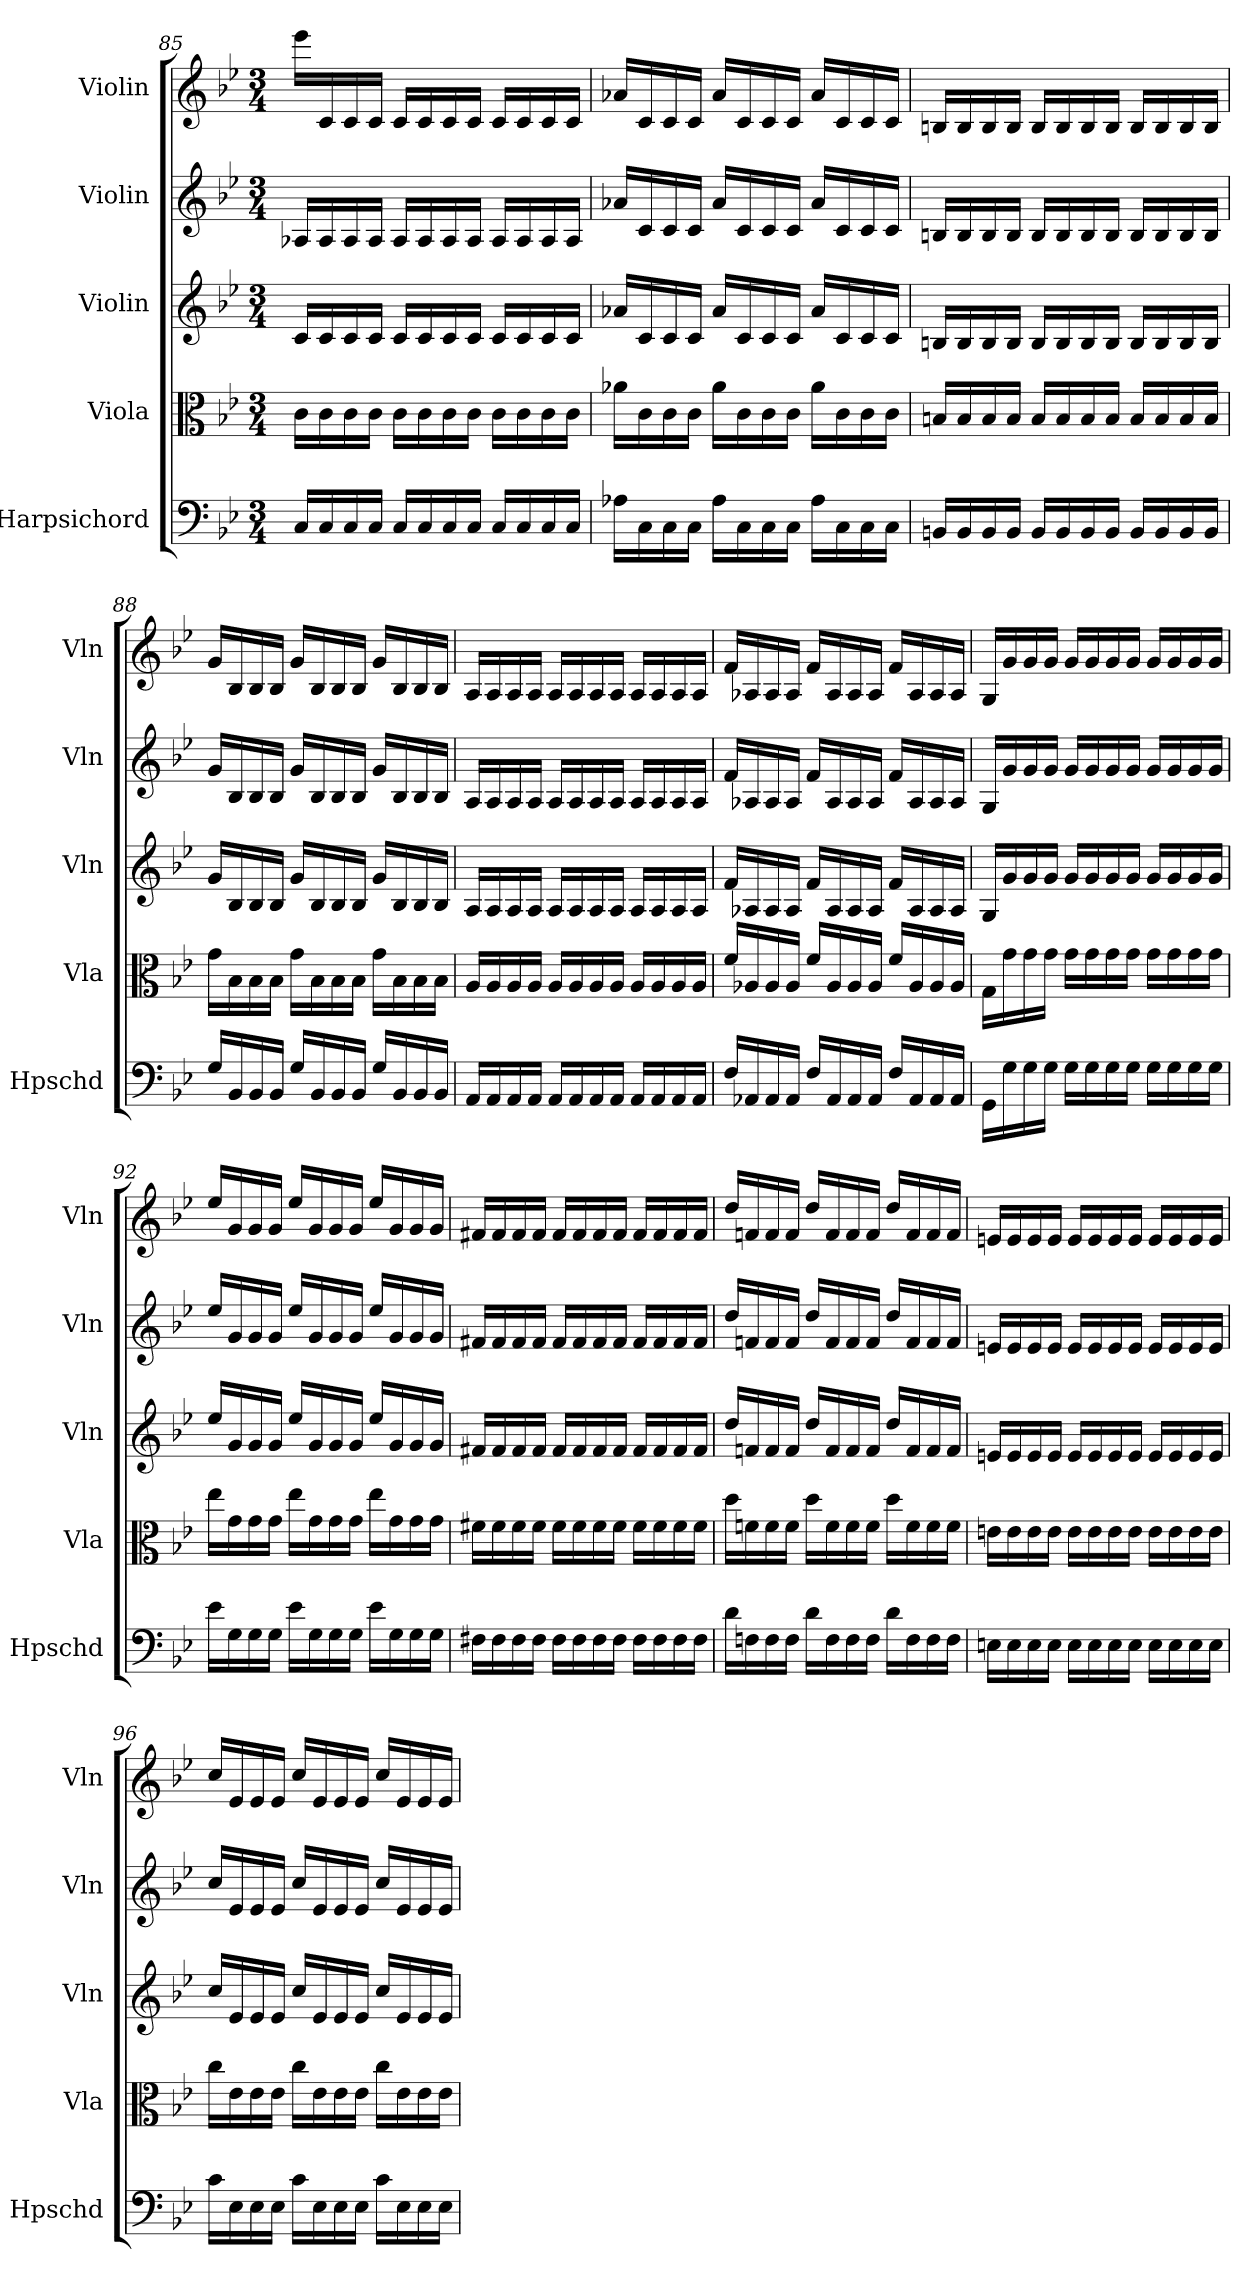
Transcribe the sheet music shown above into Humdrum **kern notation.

**kern	**kern	**kern	**kern	**kern
*part5	*part4	*part3	*part2	*part1
*staff5	*staff4	*staff3	*staff2	*staff1
*I"Harpsichord	*I"Viola	*I"Violin	*I"Violin	*I"Violin
*I'Hpschd	*I'Vla	*I'Vln	*I'Vln	*I'Vln
*clefF4	*clefC3	*clefG2	*clefG2	*clefG2
*k[b-e-]	*k[b-e-]	*k[b-e-]	*k[b-e-]	*k[b-e-]
*g:	*g:	*g:	*g:	*g:
*M3/4	*M3/4	*M3/4	*M3/4	*M3/4
=85	=85	=85	=85	=85
16C/LL	16c\LL	16c/LL	16A-X/LL	16eee-\LL
16C/	16c\	16c/	16A-/	16c/
16C/	16c\	16c/	16A-/	16c/
16C/JJ	16c\JJ	16c/JJ	16A-/JJ	16c/JJ
16C/LL	16c\LL	16c/LL	16A-/LL	16c/LL
16C/	16c\	16c/	16A-/	16c/
16C/	16c\	16c/	16A-/	16c/
16C/JJ	16c\JJ	16c/JJ	16A-/JJ	16c/JJ
16C/LL	16c\LL	16c/LL	16A-/LL	16c/LL
16C/	16c\	16c/	16A-/	16c/
16C/	16c\	16c/	16A-/	16c/
16C/JJ	16c\JJ	16c/JJ	16A-/JJ	16c/JJ
=86	=86	=86	=86	=86
16A-X\LL	16a-X\LL	16a-X/LL	16a-X/LL	16a-X/LL
16C\	16c\	16c/	16c/	16c/
16C\	16c\	16c/	16c/	16c/
16C\JJ	16c\JJ	16c/JJ	16c/JJ	16c/JJ
16A-\LL	16a-\LL	16a-/LL	16a-/LL	16a-/LL
16C\	16c\	16c/	16c/	16c/
16C\	16c\	16c/	16c/	16c/
16C\JJ	16c\JJ	16c/JJ	16c/JJ	16c/JJ
16A-\LL	16a-\LL	16a-/LL	16a-/LL	16a-/LL
16C\	16c\	16c/	16c/	16c/
16C\	16c\	16c/	16c/	16c/
16C\JJ	16c\JJ	16c/JJ	16c/JJ	16c/JJ
=87	=87	=87	=87	=87
16BBn/LL	16Bn/LL	16Bn/LL	16Bn/LL	16Bn/LL
16BB/	16B/	16B/	16B/	16B/
16BB/	16B/	16B/	16B/	16B/
16BB/JJ	16B/JJ	16B/JJ	16B/JJ	16B/JJ
16BB/LL	16B/LL	16B/LL	16B/LL	16B/LL
16BB/	16B/	16B/	16B/	16B/
16BB/	16B/	16B/	16B/	16B/
16BB/JJ	16B/JJ	16B/JJ	16B/JJ	16B/JJ
16BB/LL	16B/LL	16B/LL	16B/LL	16B/LL
16BB/	16B/	16B/	16B/	16B/
16BB/	16B/	16B/	16B/	16B/
16BB/JJ	16B/JJ	16B/JJ	16B/JJ	16B/JJ
=88	=88	=88	=88	=88
16G/LL	16g\LL	16g/LL	16g/LL	16g/LL
16BB-/	16B-\	16B-/	16B-/	16B-/
16BB-/	16B-\	16B-/	16B-/	16B-/
16BB-/JJ	16B-\JJ	16B-/JJ	16B-/JJ	16B-/JJ
16G/LL	16g\LL	16g/LL	16g/LL	16g/LL
16BB-/	16B-\	16B-/	16B-/	16B-/
16BB-/	16B-\	16B-/	16B-/	16B-/
16BB-/JJ	16B-\JJ	16B-/JJ	16B-/JJ	16B-/JJ
16G/LL	16g\LL	16g/LL	16g/LL	16g/LL
16BB-/	16B-\	16B-/	16B-/	16B-/
16BB-/	16B-\	16B-/	16B-/	16B-/
16BB-/JJ	16B-\JJ	16B-/JJ	16B-/JJ	16B-/JJ
=89	=89	=89	=89	=89
16AA/LL	16A/LL	16A/LL	16A/LL	16A/LL
16AA/	16A/	16A/	16A/	16A/
16AA/	16A/	16A/	16A/	16A/
16AA/JJ	16A/JJ	16A/JJ	16A/JJ	16A/JJ
16AA/LL	16A/LL	16A/LL	16A/LL	16A/LL
16AA/	16A/	16A/	16A/	16A/
16AA/	16A/	16A/	16A/	16A/
16AA/JJ	16A/JJ	16A/JJ	16A/JJ	16A/JJ
16AA/LL	16A/LL	16A/LL	16A/LL	16A/LL
16AA/	16A/	16A/	16A/	16A/
16AA/	16A/	16A/	16A/	16A/
16AA/JJ	16A/JJ	16A/JJ	16A/JJ	16A/JJ
=90	=90	=90	=90	=90
16F/LL	16f/LL	16f/LL	16f/LL	16f/LL
16AA-X/	16A-X/	16A-X/	16A-X/	16A-X/
16AA-/	16A-/	16A-/	16A-/	16A-/
16AA-/JJ	16A-/JJ	16A-/JJ	16A-/JJ	16A-/JJ
16F/LL	16f/LL	16f/LL	16f/LL	16f/LL
16AA-/	16A-/	16A-/	16A-/	16A-/
16AA-/	16A-/	16A-/	16A-/	16A-/
16AA-/JJ	16A-/JJ	16A-/JJ	16A-/JJ	16A-/JJ
16F/LL	16f/LL	16f/LL	16f/LL	16f/LL
16AA-/	16A-/	16A-/	16A-/	16A-/
16AA-/	16A-/	16A-/	16A-/	16A-/
16AA-/JJ	16A-/JJ	16A-/JJ	16A-/JJ	16A-/JJ
=91	=91	=91	=91	=91
16GG\LL	16G\LL	16G/LL	16G/LL	16G/LL
16G\	16g\	16g/	16g/	16g/
16G\	16g\	16g/	16g/	16g/
16G\JJ	16g\JJ	16g/JJ	16g/JJ	16g/JJ
16G\LL	16g\LL	16g/LL	16g/LL	16g/LL
16G\	16g\	16g/	16g/	16g/
16G\	16g\	16g/	16g/	16g/
16G\JJ	16g\JJ	16g/JJ	16g/JJ	16g/JJ
16G\LL	16g\LL	16g/LL	16g/LL	16g/LL
16G\	16g\	16g/	16g/	16g/
16G\	16g\	16g/	16g/	16g/
16G\JJ	16g\JJ	16g/JJ	16g/JJ	16g/JJ
=92	=92	=92	=92	=92
16e-\LL	16ee-\LL	16ee-/LL	16ee-/LL	16ee-/LL
16G\	16g\	16g/	16g/	16g/
16G\	16g\	16g/	16g/	16g/
16G\JJ	16g\JJ	16g/JJ	16g/JJ	16g/JJ
16e-\LL	16ee-\LL	16ee-/LL	16ee-/LL	16ee-/LL
16G\	16g\	16g/	16g/	16g/
16G\	16g\	16g/	16g/	16g/
16G\JJ	16g\JJ	16g/JJ	16g/JJ	16g/JJ
16e-\LL	16ee-\LL	16ee-/LL	16ee-/LL	16ee-/LL
16G\	16g\	16g/	16g/	16g/
16G\	16g\	16g/	16g/	16g/
16G\JJ	16g\JJ	16g/JJ	16g/JJ	16g/JJ
=93	=93	=93	=93	=93
16F#X\LL	16f#X\LL	16f#X/LL	16f#X/LL	16f#X/LL
16F#\	16f#\	16f#/	16f#/	16f#/
16F#\	16f#\	16f#/	16f#/	16f#/
16F#\JJ	16f#\JJ	16f#/JJ	16f#/JJ	16f#/JJ
16F#\LL	16f#\LL	16f#/LL	16f#/LL	16f#/LL
16F#\	16f#\	16f#/	16f#/	16f#/
16F#\	16f#\	16f#/	16f#/	16f#/
16F#\JJ	16f#\JJ	16f#/JJ	16f#/JJ	16f#/JJ
16F#\LL	16f#\LL	16f#/LL	16f#/LL	16f#/LL
16F#\	16f#\	16f#/	16f#/	16f#/
16F#\	16f#\	16f#/	16f#/	16f#/
16F#\JJ	16f#\JJ	16f#/JJ	16f#/JJ	16f#/JJ
=94	=94	=94	=94	=94
16d\LL	16dd\LL	16dd/LL	16dd/LL	16dd/LL
16Fn\	16fn\	16fn/	16fn/	16fn/
16F\	16f\	16f/	16f/	16f/
16F\JJ	16f\JJ	16f/JJ	16f/JJ	16f/JJ
16d\LL	16dd\LL	16dd/LL	16dd/LL	16dd/LL
16F\	16f\	16f/	16f/	16f/
16F\	16f\	16f/	16f/	16f/
16F\JJ	16f\JJ	16f/JJ	16f/JJ	16f/JJ
16d\LL	16dd\LL	16dd/LL	16dd/LL	16dd/LL
16F\	16f\	16f/	16f/	16f/
16F\	16f\	16f/	16f/	16f/
16F\JJ	16f\JJ	16f/JJ	16f/JJ	16f/JJ
=95	=95	=95	=95	=95
16En\LL	16en\LL	16en/LL	16en/LL	16en/LL
16E\	16e\	16e/	16e/	16e/
16E\	16e\	16e/	16e/	16e/
16E\JJ	16e\JJ	16e/JJ	16e/JJ	16e/JJ
16E\LL	16e\LL	16e/LL	16e/LL	16e/LL
16E\	16e\	16e/	16e/	16e/
16E\	16e\	16e/	16e/	16e/
16E\JJ	16e\JJ	16e/JJ	16e/JJ	16e/JJ
16E\LL	16e\LL	16e/LL	16e/LL	16e/LL
16E\	16e\	16e/	16e/	16e/
16E\	16e\	16e/	16e/	16e/
16E\JJ	16e\JJ	16e/JJ	16e/JJ	16e/JJ
=96	=96	=96	=96	=96
16c\LL	16cc\LL	16cc/LL	16cc/LL	16cc/LL
16E-\	16e-\	16e-/	16e-/	16e-/
16E-\	16e-\	16e-/	16e-/	16e-/
16E-\JJ	16e-\JJ	16e-/JJ	16e-/JJ	16e-/JJ
16c\LL	16cc\LL	16cc/LL	16cc/LL	16cc/LL
16E-\	16e-\	16e-/	16e-/	16e-/
16E-\	16e-\	16e-/	16e-/	16e-/
16E-\JJ	16e-\JJ	16e-/JJ	16e-/JJ	16e-/JJ
16c\LL	16cc\LL	16cc/LL	16cc/LL	16cc/LL
16E-\	16e-\	16e-/	16e-/	16e-/
16E-\	16e-\	16e-/	16e-/	16e-/
16E-\JJ	16e-\JJ	16e-/JJ	16e-/JJ	16e-/JJ
=	=	=	=	=
*-	*-	*-	*-	*-
